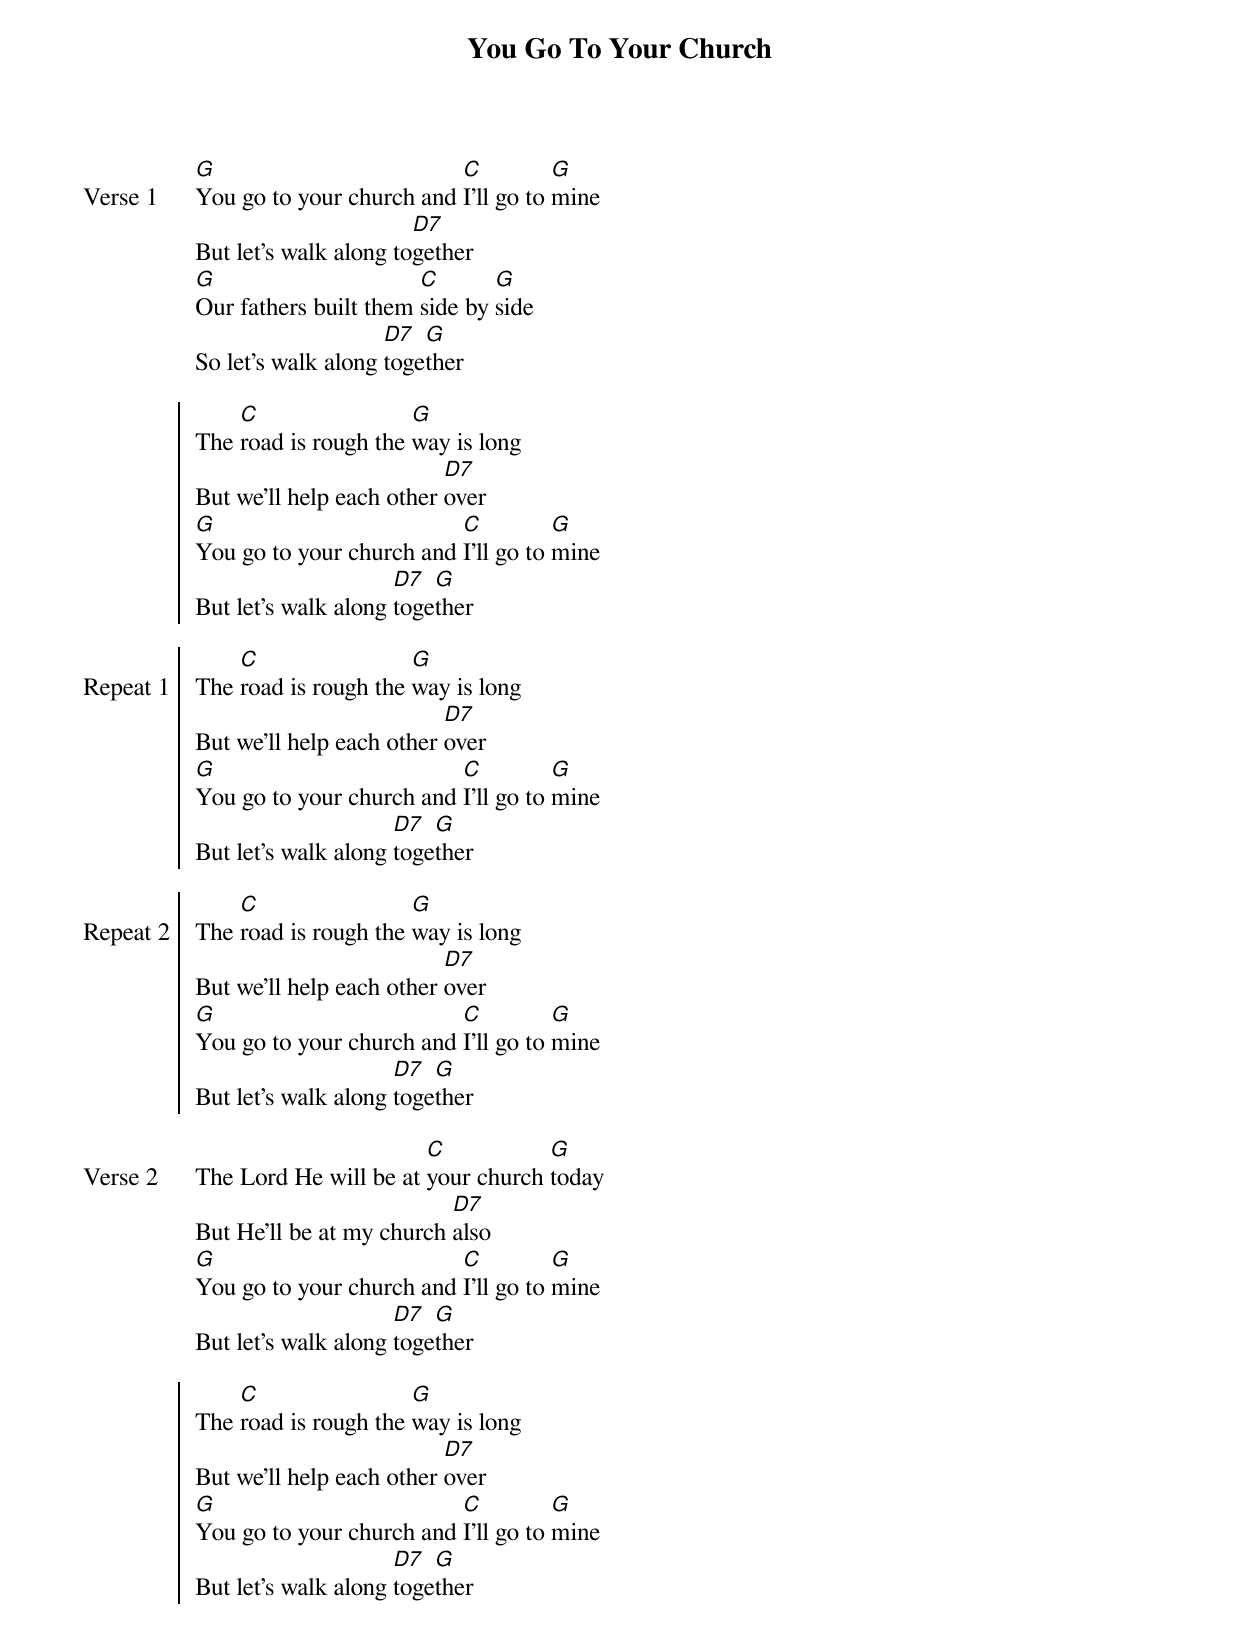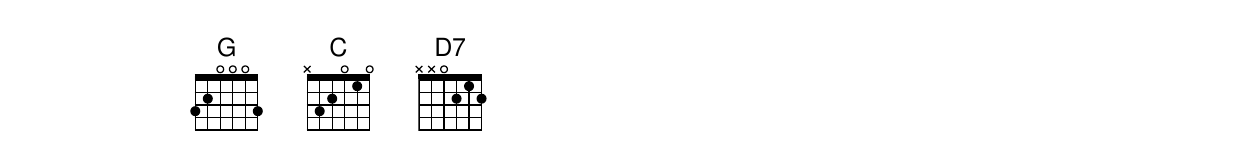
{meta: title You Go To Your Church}
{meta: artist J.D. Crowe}
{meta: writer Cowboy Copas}

{start_of_verse: Verse 1}
[G]You go to your church and [C]I'll go to [G]mine
But let's walk along to[D7]gether
[G]Our fathers built them [C]side by [G]side
So let's walk along [D7]toge[G]ther
{end_of_verse}

{start_of_chorus}
The [C]road is rough the [G]way is long
But we'll help each other [D7]over
[G]You go to your church and [C]I'll go to [G]mine
But let's walk along [D7]toge[G]ther
{end_of_chorus}

{start_of_chorus: Repeat 1}
The [C]road is rough the [G]way is long
But we'll help each other [D7]over
[G]You go to your church and [C]I'll go to [G]mine
But let's walk along [D7]toge[G]ther
{end_of_chorus}

{start_of_chorus: Repeat 2}
The [C]road is rough the [G]way is long
But we'll help each other [D7]over
[G]You go to your church and [C]I'll go to [G]mine
But let's walk along [D7]toge[G]ther
{end_of_chorus}

{start_of_verse: Verse 2}
The Lord He will be at [C]your church [G]today
But He'll be at my church [D7]also
[G]You go to your church and [C]I'll go to [G]mine
But let's walk along [D7]toge[G]ther
{end_of_verse}

{start_of_chorus}
The [C]road is rough the [G]way is long
But we'll help each other [D7]over
[G]You go to your church and [C]I'll go to [G]mine
But let's walk along [D7]toge[G]ther
{end_of_chorus}
